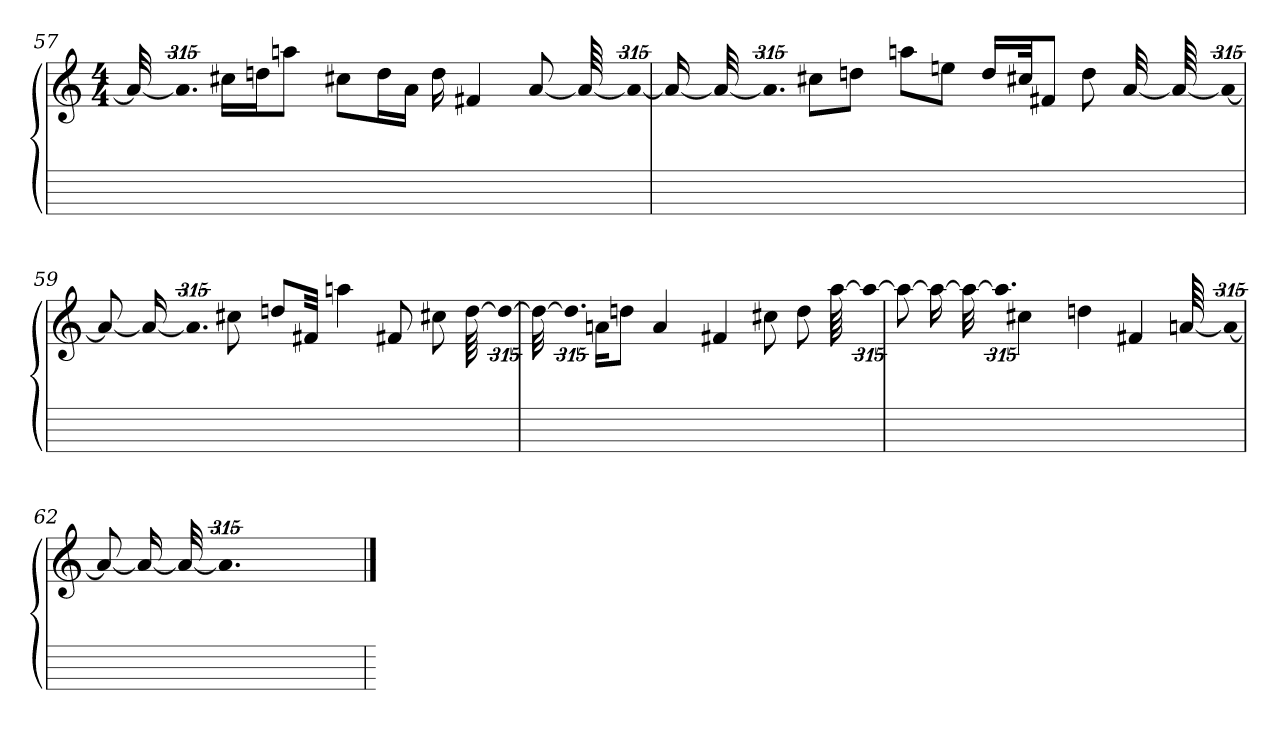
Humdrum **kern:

**kern	**kern
*part2	*part1
*staff2	*staff1
*	*clefG2
*	*M4/4
=57	=57
4ryy	32a_
!	!LO:N:vis=128.
.	5040%59a]
.	16cc#X\LL
.	16ddn\J
.	8aan\J
2.ryy	.
.	8cc#X\L
.	16dd\L
.	16a\JJ
.	16dd
.	4f#X
.	[8a
.	64a_
!	!LO:N:vis=256
.	20160%79a_
=58	=58
4ryy	16a_
.	32a_
!	!LO:N:vis=128.
.	5040%59a]
.	8cc#X\L
.	8ddn\J
2.ryy	.
.	8aan\L
.	8een\J
.	16dd/KL
.	32cc#X/KK
.	8f#X/J
.	8dd
.	[32a
.	64a_
!	!LO:N:vis=256
.	20160%79a_
=59	=59
4ryy	8a_
.	16a_
!	!LO:N:vis=128.
.	5040%59a]
.	8cc#X
2.ryy	.
.	8ddn/L
.	32f#X/Jkk
.	4aan
.	8f#X
.	8cc#X
.	[64dd
!	!LO:N:vis=256
.	20160%79dd_
=60	=60
4ryy	32dd_
!	!LO:N:vis=128.
.	5040%59dd]
.	16an\KL
.	8ddn\J
.	4a
2.ryy	.
.	4f#X
.	8cc#X
.	8dd
.	[64aa
!	!LO:N:vis=256
.	20160%79aa_
=61	=61
4ryy	8aa_
.	16aa_
.	32aa_
!	!LO:N:vis=128.
.	5040%59aa]
.	4cc#X
2.ryy	.
.	4ddn
.	4f#X
.	[64an
!	!LO:N:vis=256
.	20160%79a_
=62	=62
4ryy	8a_
.	16a_
.	32a_
!	!LO:N:vis=128.
.	5040%59a]
.	2ryy
2.ryy	.
.	4ryy
.	64ryy
!	!LO:N:vis=256
.	20160%79ryy
=	==
*-	*-
